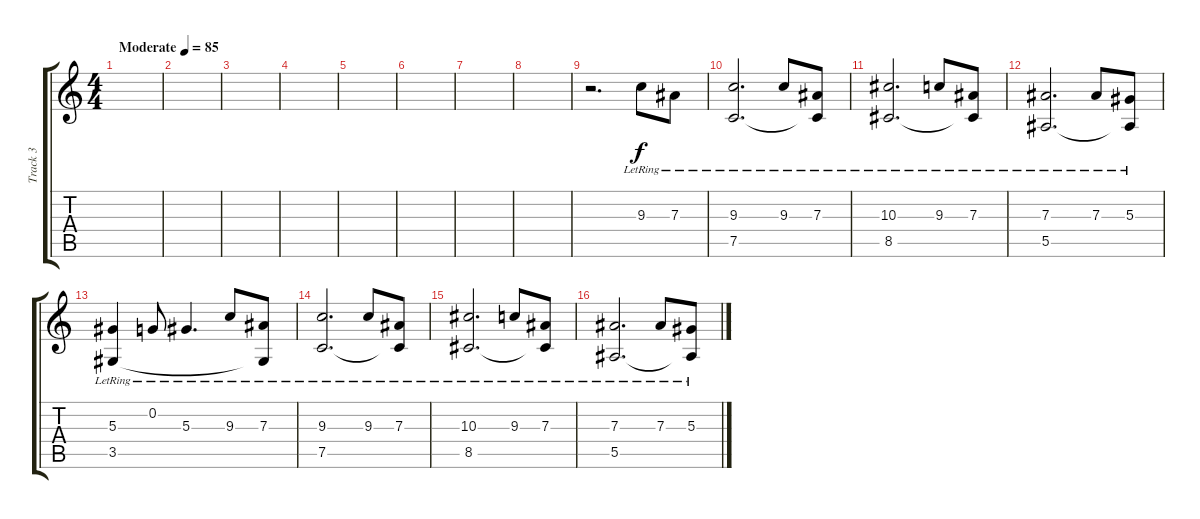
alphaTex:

\track ("Track 3" "Track 3") {instrument acousticguitarsteel}
\staff {score tabs}
\tuning (C4 G3 Eb3 Bb2 F2 C2) {hide}
\ts (4 4)
\tempo (85 "Moderate")
\clef g2
\ks c
|
|
|
|
|
|
|
|
r.2{d} 9.3{lr}.8 7.3{lr}.8 |
(9.3{lr} 7.5{lr}).2{d} 9.3{lr}.8 (7.3{lr} 7.5{t}).8 |
(10.3{lr} 8.5{lr}).2{d} 9.3{lr}.8 (7.3{lr} 8.5{t}).8 |
(7.3{lr} 5.5{lr}).2{d} 7.3{lr}.8 (5.3{lr} 5.5{t}).8 |
(5.3{lr} 3.5{lr}).4 0.2{lr}.8 5.3{lr}.4{d} 9.3{lr}.8 (7.3{lr} 3.5{t}).8 |
(9.3{lr} 7.5{lr}).2{d} 9.3{lr}.8 (7.3{lr} 7.5{t}).8 |
(10.3{lr} 8.5{lr}).2{d} 9.3{lr}.8 (7.3{lr} 8.5{t}).8 |
(7.3{lr} 5.5{lr}).2{d} 7.3{lr}.8 (5.3{lr} 5.5{t}).8
